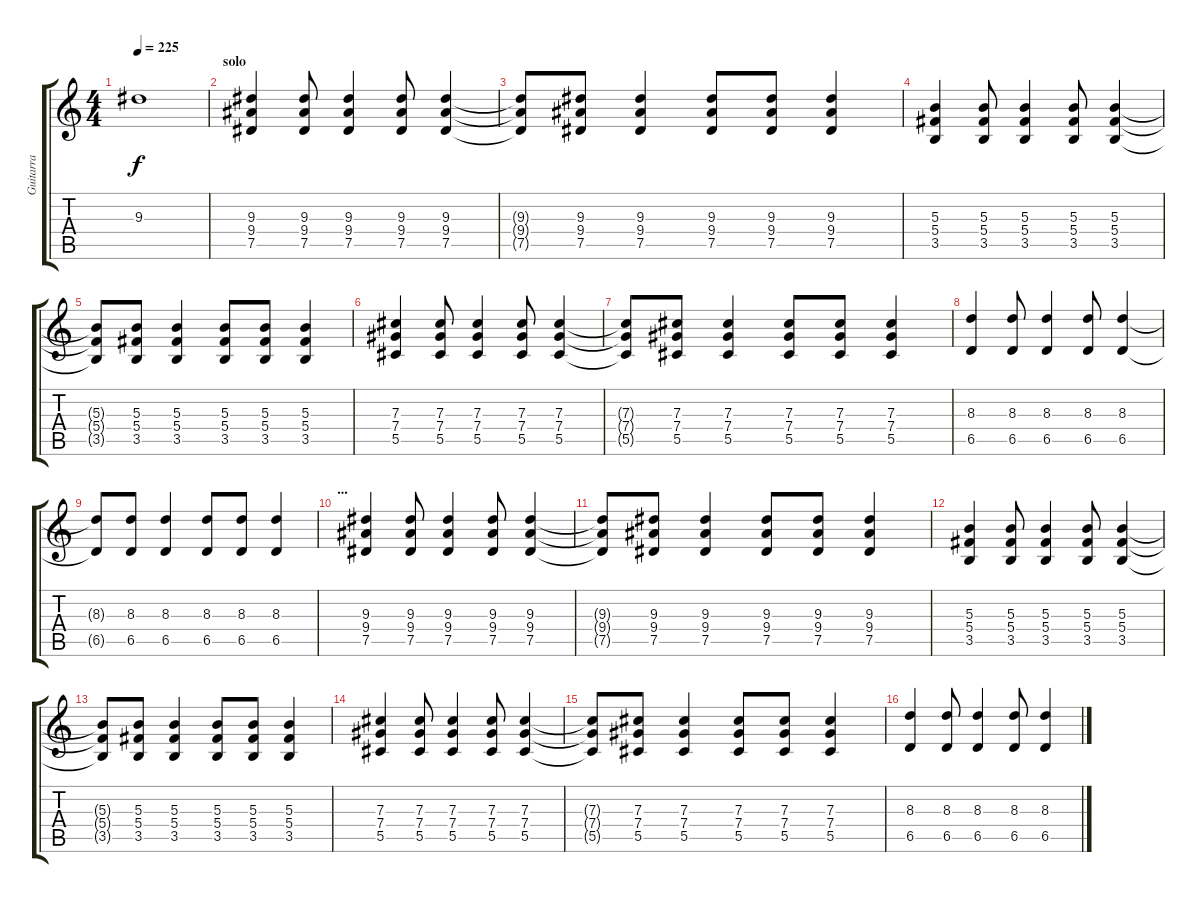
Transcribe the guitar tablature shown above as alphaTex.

\track ("Guitarra" "Guitarra") {instrument distortionguitar}
\staff {score tabs}
\tuning (Eb4 Bb3 Gb3 Db3 Ab2 Eb2) {hide}
\ts (4 4)
\tempo 225
\clef g2
\ks c
9.3{t}.1{dy f} |
\section ("" "solo")
(9.3 9.4 7.5).4 (9.3 9.4 7.5).8 (9.3 9.4 7.5).4 (9.3 9.4 7.5).8 (9.3 9.4 7.5).4 |
(9.3{t} 9.4{t} 7.5{t}).8 (9.3 9.4 7.5).8 (9.3 9.4 7.5).4 (9.3 9.4 7.5).8 (9.3 9.4 7.5).8 (9.3 9.4 7.5).4 |
(5.3 5.4 3.5).4 (5.3 5.4 3.5).8 (5.3 5.4 3.5).4 (5.3 5.4 3.5).8 (5.3 5.4 3.5).4 |
(5.3{t} 5.4{t} 3.5{t}).8 (5.3 5.4 3.5).8 (5.3 5.4 3.5).4 (5.3 5.4 3.5).8 (5.3 5.4 3.5).8 (5.3 5.4 3.5).4 |
(7.3 7.4 5.5).4 (7.3 7.4 5.5).8 (7.3 7.4 5.5).4 (7.3 7.4 5.5).8 (7.3 7.4 5.5).4 |
(7.3{t} 7.4{t} 5.5{t}).8 (7.3 7.4 5.5).8 (7.3 7.4 5.5).4 (7.3 7.4 5.5).8 (7.3 7.4 5.5).8 (7.3 7.4 5.5).4 |
(8.3 6.5).4 (8.3 6.5).8 (8.3 6.5).4 (8.3 6.5).8 (8.3 6.5).4 |
(8.3{t} 6.5{t}).8 (8.3 6.5).8 (8.3 6.5).4 (8.3 6.5).8 (8.3 6.5).8 (8.3 6.5).4 |
\section ("" "...")
(9.3 9.4 7.5).4 (9.3 9.4 7.5).8 (9.3 9.4 7.5).4 (9.3 9.4 7.5).8 (9.3 9.4 7.5).4 |
(9.3{t} 9.4{t} 7.5{t}).8 (9.3 9.4 7.5).8 (9.3 9.4 7.5).4 (9.3 9.4 7.5).8 (9.3 9.4 7.5).8 (9.3 9.4 7.5).4 |
(5.3 5.4 3.5).4 (5.3 5.4 3.5).8 (5.3 5.4 3.5).4 (5.3 5.4 3.5).8 (5.3 5.4 3.5).4 |
(5.3{t} 5.4{t} 3.5{t}).8 (5.3 5.4 3.5).8 (5.3 5.4 3.5).4 (5.3 5.4 3.5).8 (5.3 5.4 3.5).8 (5.3 5.4 3.5).4 |
(7.3 7.4 5.5).4 (7.3 7.4 5.5).8 (7.3 7.4 5.5).4 (7.3 7.4 5.5).8 (7.3 7.4 5.5).4 |
(7.3{t} 7.4{t} 5.5{t}).8 (7.3 7.4 5.5).8 (7.3 7.4 5.5).4 (7.3 7.4 5.5).8 (7.3 7.4 5.5).8 (7.3 7.4 5.5).4 |
(8.3 6.5).4 (8.3 6.5).8 (8.3 6.5).4 (8.3 6.5).8 (8.3 6.5).4
